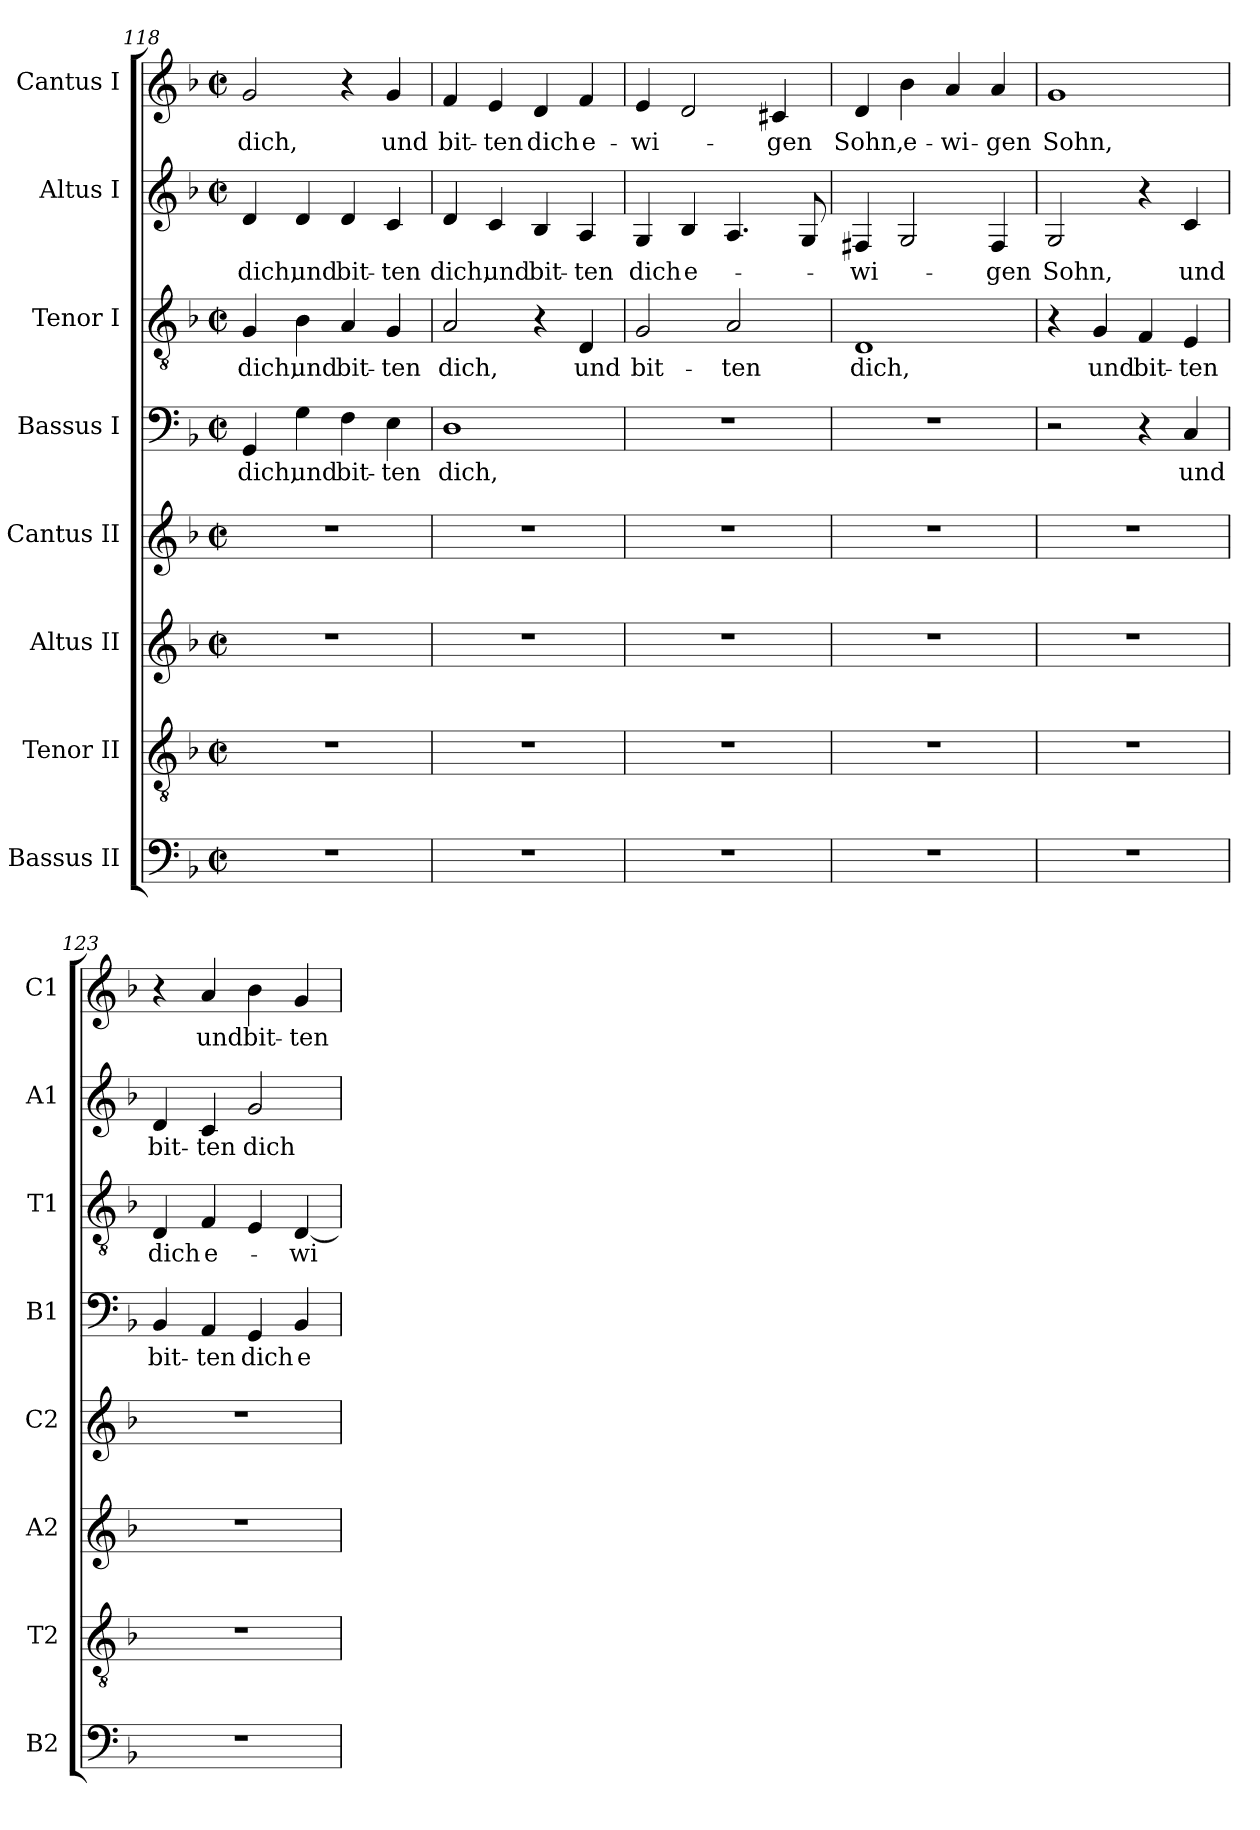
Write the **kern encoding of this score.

**kern	**kern	**kern	**kern	**kern	**text	**kern	**text	**kern	**text	**kern	**text
*part8	*part7	*part6	*part5	*part4	*part4	*part3	*part3	*part2	*part2	*part1	*part1
*staff8	*staff7	*staff6	*staff5	*staff4	*staff4	*staff3	*staff3	*staff2	*staff2	*staff1	*staff1
*I"Bassus II	*I"Tenor II	*I"Altus II	*I"Cantus II	*I"Bassus I	*	*I"Tenor I	*	*I"Altus I	*	*I"Cantus I	*
*I'B2	*I'T2	*I'A2	*I'C2	*I'B1	*	*I'T1	*	*I'A1	*	*I'C1	*
*clefF4	*clefGv2	*clefG2	*clefG2	*clefF4	*	*clefGv2	*	*clefG2	*	*clefG2	*
*k[b-]	*k[b-]	*k[b-]	*k[b-]	*k[b-]	*	*k[b-]	*	*k[b-]	*	*k[b-]	*
*F:	*F:	*F:	*F:	*F:	*	*F:	*	*F:	*	*F:	*
*M2/2	*M2/2	*M2/2	*M2/2	*M2/2	*	*M2/2	*	*M2/2	*	*M2/2	*
*met(c|)	*met(c|)	*met(c|)	*met(c|)	*met(c|)	*	*met(c|)	*	*met(c|)	*	*met(c|)	*
=118	=118	=118	=118	=118	=118	=118	=118	=118	=118	=118	=118
!	!	!	!	!	!LO:LY:b	!	!	!	!	!	!
!	!	!	!	!	!	!	!LO:LY:b	!	!	!	!
!	!	!	!	!	!	!	!	!	!LO:LY:b	!	!
!	!	!	!	!	!	!	!	!	!	!	!LO:LY:b
1r	1r	1r	1r	4GG/	dich,	4G/	dich,	4d/	dich,	2g/	dich,
!	!	!	!	!	!LO:LY:b	!	!	!	!	!	!
!	!	!	!	!	!	!	!LO:LY:b	!	!	!	!
!	!	!	!	!	!	!	!	!	!LO:LY:b	!	!
.	.	.	.	4G\	und	4B-\	und	4d/	und	.	.
!	!	!	!	!	!LO:LY:b	!	!	!	!	!	!
!	!	!	!	!	!	!	!LO:LY:b	!	!	!	!
!	!	!	!	!	!	!	!	!	!LO:LY:b	!	!
.	.	.	.	4F\	bit-	4A/	bit-	4d/	bit-	4r	.
!	!	!	!	!	!LO:LY:b	!	!	!	!	!	!
!	!	!	!	!	!	!	!LO:LY:b	!	!	!	!
!	!	!	!	!	!	!	!	!	!LO:LY:b	!	!
!	!	!	!	!	!	!	!	!	!	!	!LO:LY:b
.	.	.	.	4E\	-ten	4G/	-ten	4c/	-ten	4g/	und
=119	=119	=119	=119	=119	=119	=119	=119	=119	=119	=119	=119
!	!	!	!	!	!LO:LY:b	!	!	!	!	!	!
!	!	!	!	!	!	!	!LO:LY:b	!	!	!	!
!	!	!	!	!	!	!	!	!	!LO:LY:b	!	!
!	!	!	!	!	!	!	!	!	!	!	!LO:LY:b
1r	1r	1r	1r	1D	dich,	2A/	dich,	4d/	dich,	4f/	bit-
!	!	!	!	!	!	!	!	!	!LO:LY:b	!	!
!	!	!	!	!	!	!	!	!	!	!	!LO:LY:b
.	.	.	.	.	.	.	.	4c/	und	4e/	-ten
!	!	!	!	!	!	!	!	!	!LO:LY:b	!	!
!	!	!	!	!	!	!	!	!	!	!	!LO:LY:b
.	.	.	.	.	.	4r	.	4B-/	bit-	4d/	dich
!	!	!	!	!	!	!	!LO:LY:b	!	!	!	!
!	!	!	!	!	!	!	!	!	!LO:LY:b	!	!
!	!	!	!	!	!	!	!	!	!	!	!LO:LY:b
.	.	.	.	.	.	4D/	und	4A/	-ten	4f/	e-
=120	=120	=120	=120	=120	=120	=120	=120	=120	=120	=120	=120
!	!	!	!	!	!	!	!LO:LY:b	!	!	!	!
!	!	!	!	!	!	!	!	!	!LO:LY:b	!	!
!	!	!	!	!	!	!	!	!	!	!	!LO:LY:b
1r	1r	1r	1r	1r	.	2G/	bit-	4G/	dich	4e/	-wi-
!	!	!	!	!	!	!	!	!	!LO:LY:b	!	!
.	.	.	.	.	.	.	.	4B-/	e-	2d/	.
!	!	!	!	!	!	!	!LO:LY:b	!	!	!	!
.	.	.	.	.	.	2A/	-ten	4.A/	.	.	.
!	!	!	!	!	!	!	!	!	!	!	!LO:LY:b
.	.	.	.	.	.	.	.	.	.	4c#X/	-gen
.	.	.	.	.	.	.	.	8G/	.	.	.
=121	=121	=121	=121	=121	=121	=121	=121	=121	=121	=121	=121
!	!	!	!	!	!	!	!LO:LY:b	!	!	!	!
!	!	!	!	!	!	!	!	!	!LO:LY:b	!	!
!	!	!	!	!	!	!	!	!	!	!	!LO:LY:b
1r	1r	1r	1r	1r	.	1D	dich,	4F#X/	-wi-	4d/	Sohn,
!	!	!	!	!	!	!	!	!	!	!	!LO:LY:b
.	.	.	.	.	.	.	.	2G/	.	4b-\	e-
!	!	!	!	!	!	!	!	!	!	!	!LO:LY:b
.	.	.	.	.	.	.	.	.	.	4a/	-wi-
!	!	!	!	!	!	!	!	!	!LO:LY:b	!	!
!	!	!	!	!	!	!	!	!	!	!	!LO:LY:b
.	.	.	.	.	.	.	.	4F#/	-gen	4a/	-gen
=122	=122	=122	=122	=122	=122	=122	=122	=122	=122	=122	=122
!	!	!	!	!	!	!	!	!	!LO:LY:b	!	!
!	!	!	!	!	!	!	!	!	!	!	!LO:LY:b
1r	1r	1r	1r	2r	.	4r	.	2G/	Sohn,	1g	Sohn,
!	!	!	!	!	!	!	!LO:LY:b	!	!	!	!
.	.	.	.	.	.	4G/	und	.	.	.	.
!	!	!	!	!	!	!	!LO:LY:b	!	!	!	!
.	.	.	.	4r	.	4F/	bit-	4r	.	.	.
!	!	!	!	!	!LO:LY:b	!	!	!	!	!	!
!	!	!	!	!	!	!	!LO:LY:b	!	!	!	!
!	!	!	!	!	!	!	!	!	!LO:LY:b	!	!
.	.	.	.	4C/	und	4E/	-ten	4c/	und	.	.
!!LO:LB:g=z
=123	=123	=123	=123	=123	=123	=123	=123	=123	=123	=123	=123
!	!	!	!	!	!LO:LY:b	!	!	!	!	!	!
!	!	!	!	!	!	!	!LO:LY:b	!	!	!	!
!	!	!	!	!	!	!	!	!	!LO:LY:b	!	!
1r	1r	1r	1r	4BB-/	bit-	4D/	dich	4d/	bit-	4r	.
!	!	!	!	!	!LO:LY:b	!	!	!	!	!	!
!	!	!	!	!	!	!	!LO:LY:b	!	!	!	!
!	!	!	!	!	!	!	!	!	!LO:LY:b	!	!
!	!	!	!	!	!	!	!	!	!	!	!LO:LY:b
.	.	.	.	4AA/	-ten	4F/	e-	4c/	-ten	4a/	und
!	!	!	!	!	!LO:LY:b	!	!	!	!	!	!
!	!	!	!	!	!	!	!	!	!LO:LY:b	!	!
!	!	!	!	!	!	!	!	!	!	!	!LO:LY:b
.	.	.	.	4GG/	dich	4E/	.	2g/	dich	4b-\	bit-
!	!	!	!	!	!LO:LY:b	!	!	!	!	!	!
!	!	!	!	!	!	!	!LO:LY:b	!	!	!	!
!	!	!	!	!	!	!	!	!	!	!	!LO:LY:b
.	.	.	.	4BB-/	e-	[4D/	-wi-	.	.	4g/	-ten
=	=	=	=	=	=	=	=	=	=	=	=
*-	*-	*-	*-	*-	*-	*-	*-	*-	*-	*-	*-
